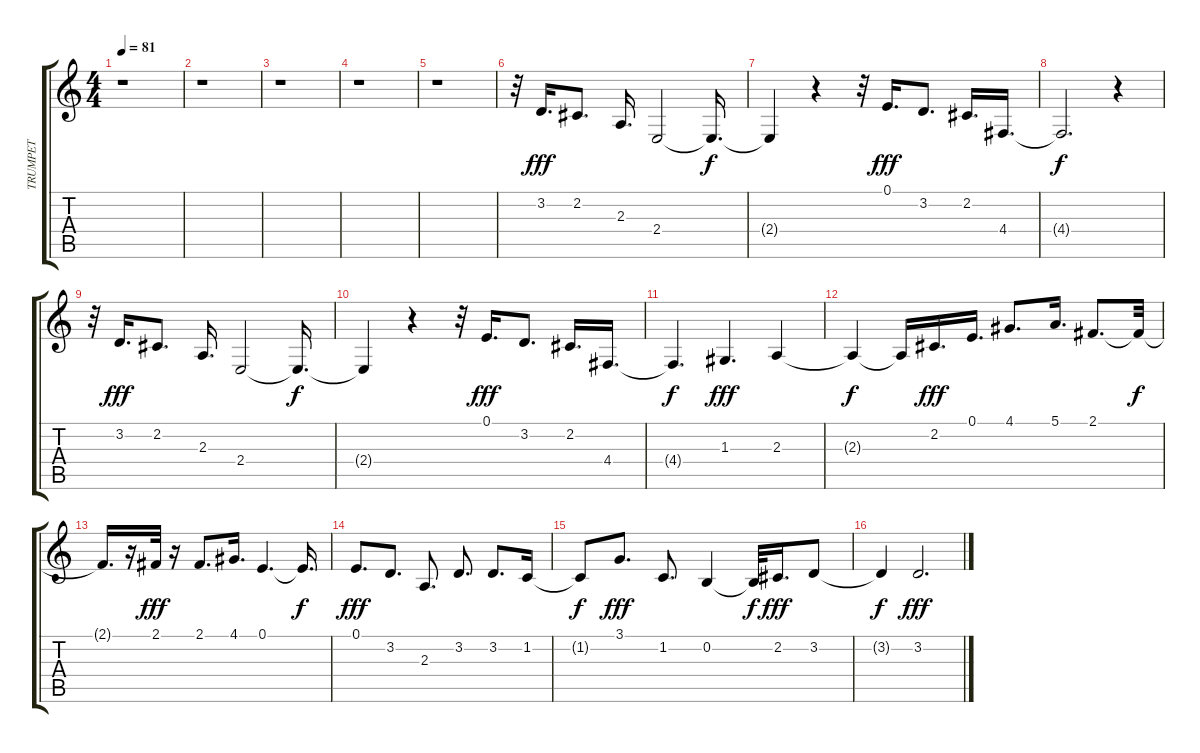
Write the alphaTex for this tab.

\track ("TRUMPET" "TRUMPET") {instrument trumpet}
\staff {score tabs}
\tuning (E4 B3 G3 D3 A2 E2) {hide}
\ts (4 4)
\tempo 81
\clef g2
\ks c
r.1{dy f} |
r.1 |
r.1 |
r.1 |
r.1 |
r.32 3.2.16{d dy fff} 2.2.8{d} 2.3.16{d} 2.4.2 2.4{t}.16{d dy f} |
2.4{t}.4 r.4 r.32 0.1.16{d dy fff} 3.2.8{d} 2.2.16{d} 4.4.16{d} |
4.4{t}.2{d dy f} r.4 |
r.32 3.2.16{d dy fff} 2.2.8{d} 2.3.16{d} 2.4.2 2.4{t}.16{d dy f} |
2.4{t}.4 r.4 r.32 0.1.16{d dy fff} 3.2.8{d} 2.2.16{d} 4.4.16{d} |
4.4{t}.4{d dy f} 1.3.4{d dy fff} 2.3.4 |
2.3{t}.4{dy f} 2.3{t}.16 2.2.16{d dy fff} 0.1.16{d} 4.1.8{d} 5.1.16{d} 2.1.8{d} 2.1{t}.32{dy f} |
2.1{t}.16{d} r.16 2.1.32{dy fff} r.16 2.1.8{d} 4.1.16{d} 0.1.4{d} 0.1{t}.16{d dy f} |
0.1.8{d dy fff} 3.2.8{d} 2.3.8{d} 3.2.8{d} 3.2.8{d} 1.2.16 |
1.2{t}.8{dy f} 3.1.8{d dy fff} 1.2.8{d} 0.2.4 0.2{t}.32{dy f} 2.2.16{d dy fff} 3.2.8 |
3.2{t}.4{dy f} 3.2.2{d dy fff}
